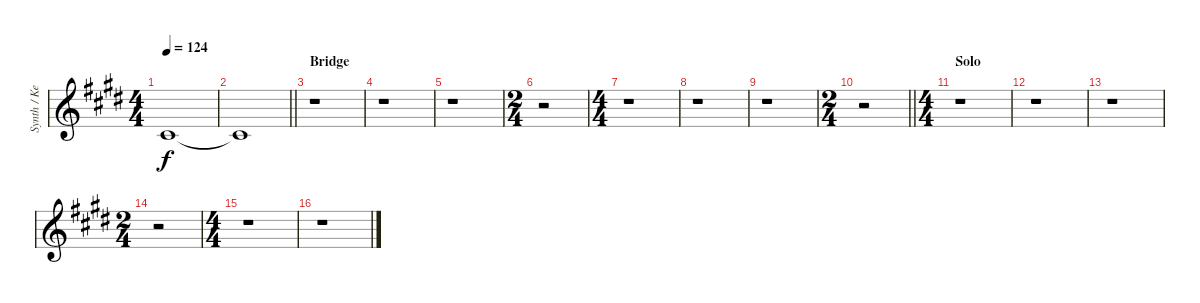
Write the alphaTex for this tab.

\track ("Synth / Keyboard" "Synth / Ke") {instrument synthstrings1}
\staff {score}
\tuning (Eb4 Bb3 Gb3 Db3 Ab2 Db2) {hide}
\ts (4 4)
\tempo 124
\clef g2
\ks e
7.3.1{dy f} |
\barLineRight lightlight
7.3{t}.1 |
\section ("" "Bridge")
r.1 |
r.1 |
r.1 |
\ts (2 4)
r.2 |
\ts (4 4)
r.1 |
r.1 |
r.1 |
\ts (2 4)
\barLineRight lightlight
r.2 |
\ts (4 4)
\section ("" "Solo")
r.1 |
r.1 |
r.1 |
\ts (2 4)
r.2 |
\ts (4 4)
r.1 |
r.1
